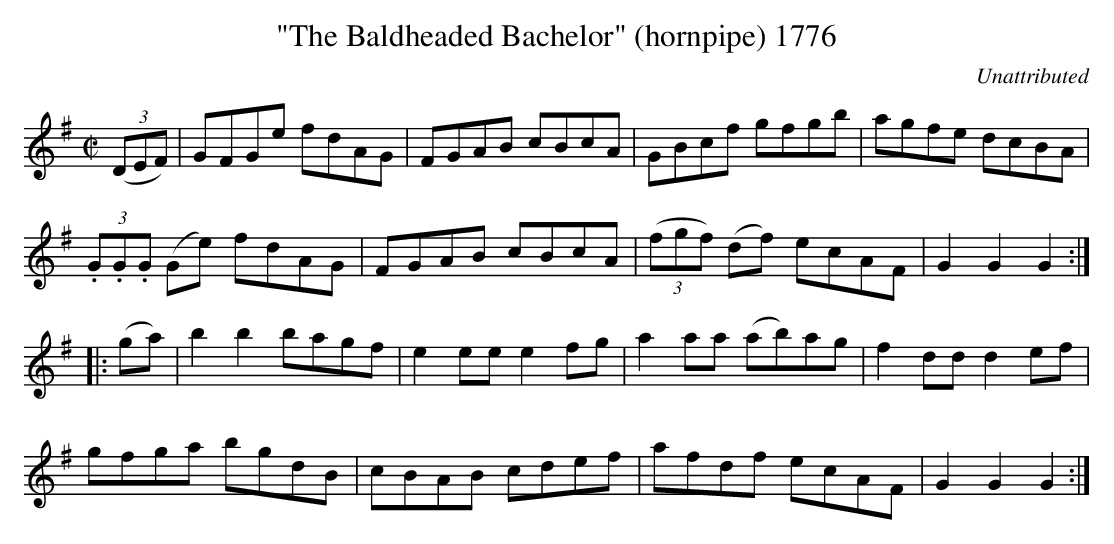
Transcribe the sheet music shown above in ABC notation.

X:1
T:"The Baldheaded Bachelor" (hornpipe) 1776
C:Unattributed
BRENNAN July 2003 (HTTP://WWW.SOSYOURMOM.COM)
M:C|
L:1/8
K:G
(3(DEF)|GFGe fdAG|FGAB cBcA|GBcf gfgb|agfe dcBA|
 (3.G.G.G (Ge) fdAG|FGAB cBcA| (3(fgf) (df) ecAF|G2G2G2:|
|:(ga)|b2b2bagf|e2ee e2fg|a2aa (ab)ag|f2dd d2ef|
gfga bgdB|cBAB cdef|afdf ecAF|G2G2G2:|
